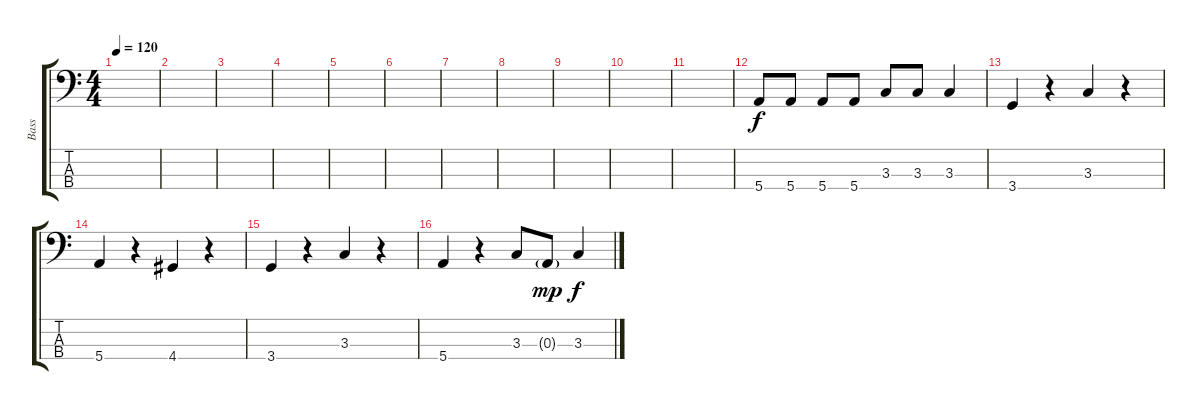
\track ("Bass" "Bass") {instrument electricbassfinger}
\staff {score tabs}
\tuning (G2 D2 A1 E1) {hide}
\ts (4 4)
\tempo 120
\clef f4
\ks c
|
|
|
|
|
|
|
|
|
|
|
5.4.8 5.4.8 5.4.8 5.4.8 3.3.8 3.3.8 3.3.4 |
3.4.4 r.4 3.3.4 r.4 |
5.4.4 r.4 4.4.4 r.4 |
3.4.4 r.4 3.3.4 r.4 |
5.4.4 r.4 3.3.8 0.3{g}.8{dy mp} 3.3.4{dy f}
